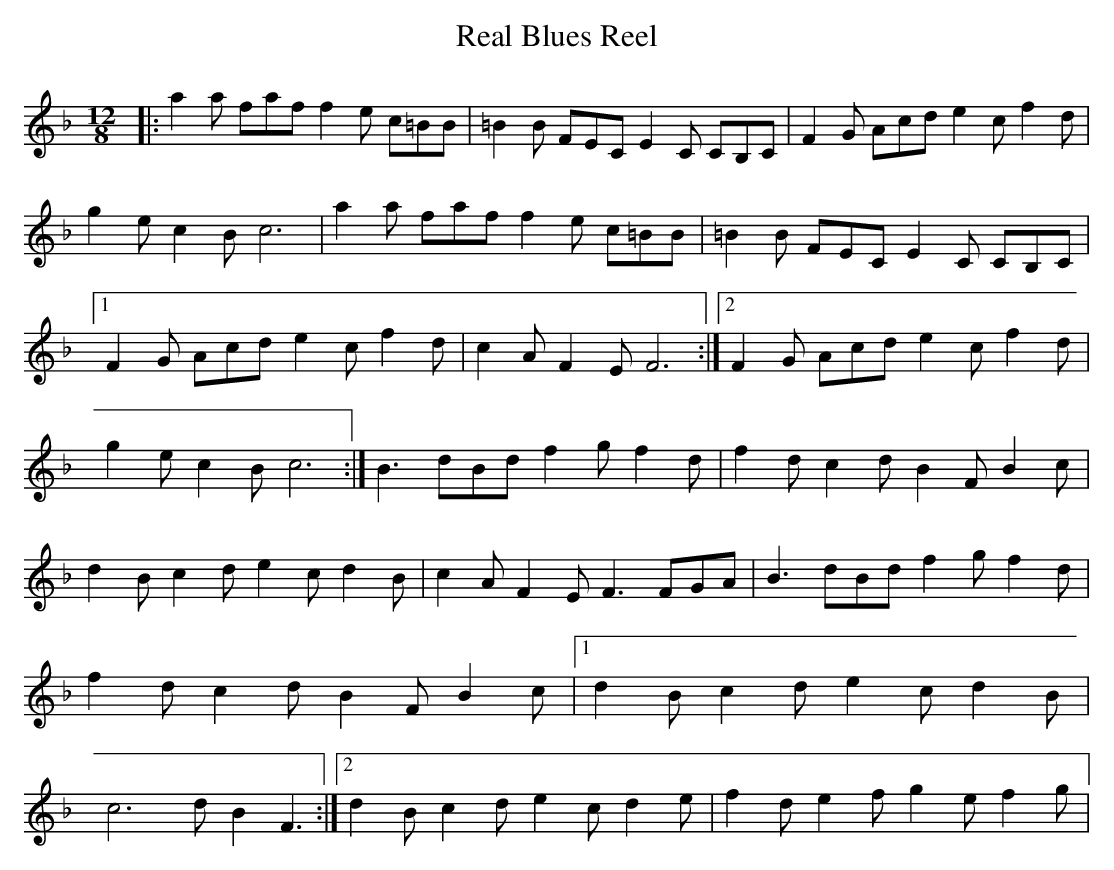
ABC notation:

X:1
T:Real Blues Reel
M:12/8
K:F
|: a2a faf f2e c=BB | =B2B FEC E2C CB,C  | F2G Acd e2c f2d | g2e c2B c6| \
a2a faf f2e c=BB | =B2B FEC E2C CB,C  |1 F2G Acd e2c f2d | c2A F2E F6 \
:|2 F2G Acd e2c f2d |  g2e c2B c6:| \
B3 dBd f2g f2d | f2d c2d B2F B2c | d2B c2d e2c d2B | c2A F2E F3 FGA |\
B3 dBd f2g f2d | f2d c2d B2F B2c |1 d2B c2d e2c d2B | c6 dB2 F3 \
:|2 d2B c2d e2c d2e | f2d e2f g2e f2g |
